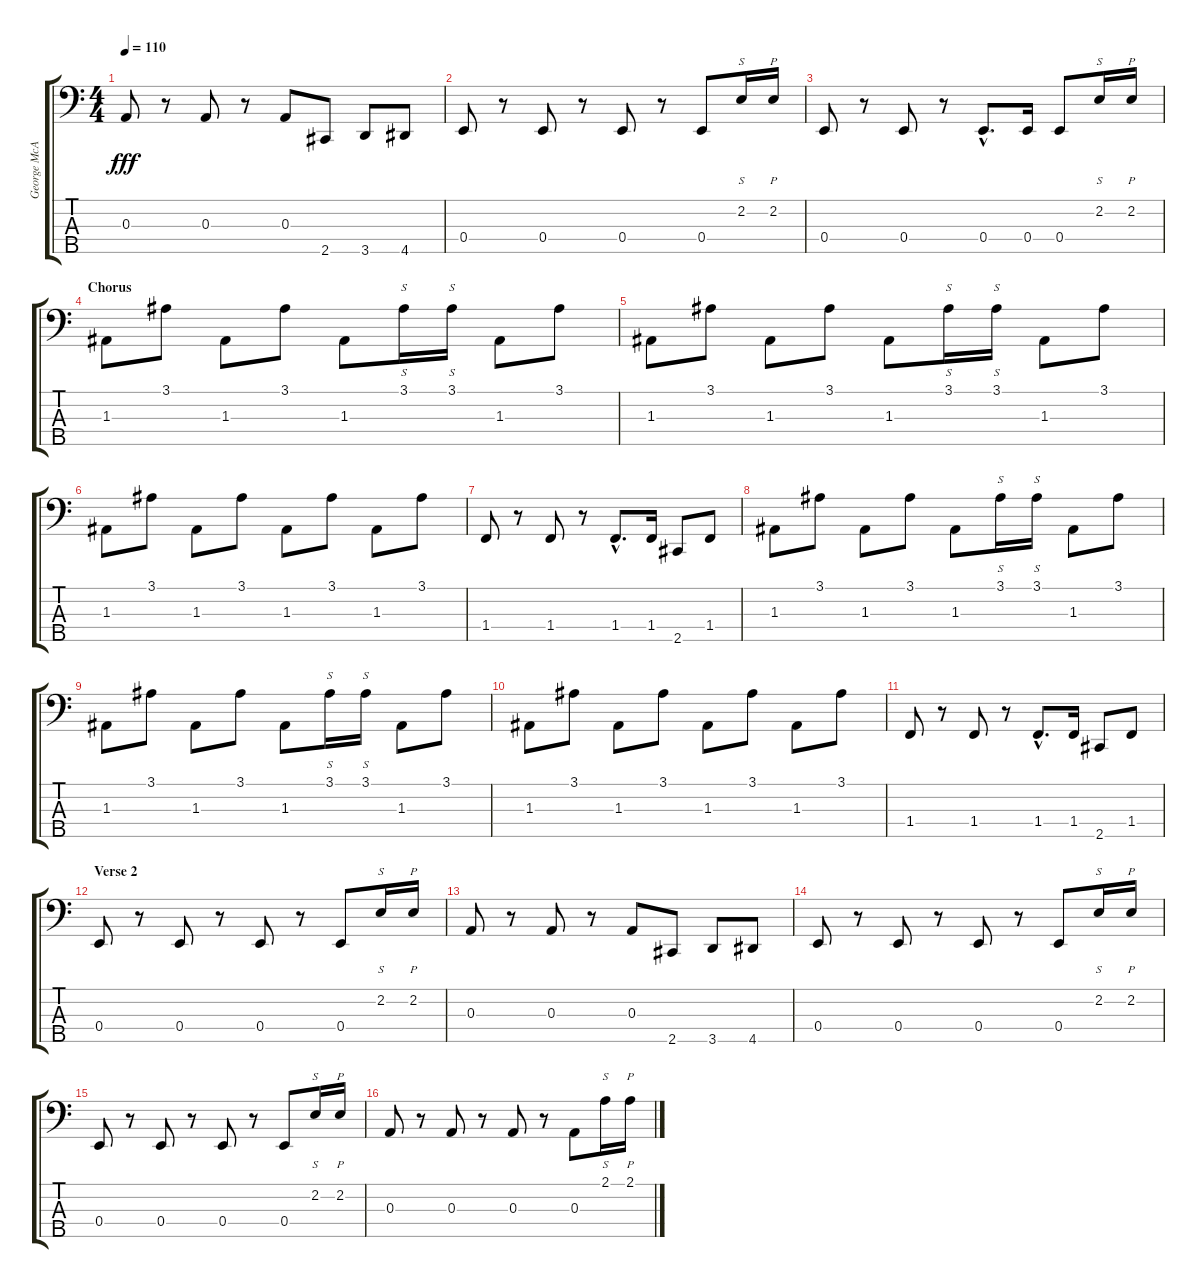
\track ("George McArdle" "George McA") {instrument electricbassfinger}
\staff {score tabs}
\tuning (G2 D2 A1 E1 B0) {hide}
\ts (4 4)
\tempo 110
\clef f4
\ks c
0.3.8{dy fff} r.8 0.3.8 r.8 0.3.8 2.5.8 3.5.8 4.5.8 |
0.4.8 r.8 0.4.8 r.8 0.4.8 r.8 0.4.8 2.2.16{s} 2.2.16{p} |
0.4.8 r.8 0.4.8 r.8 0.4{hac}.8{d} 0.4.16 0.4.8 2.2.16{s} 2.2.16{p} |
\section ("" "Chorus")
1.3.8 3.1.8 1.3.8 3.1.8 1.3.8 3.1.16{s} 3.1.16{s} 1.3.8 3.1.8 |
1.3.8 3.1.8 1.3.8 3.1.8 1.3.8 3.1.16{s} 3.1.16{s} 1.3.8 3.1.8 |
1.3.8 3.1.8 1.3.8 3.1.8 1.3.8 3.1.8 1.3.8 3.1.8 |
1.4.8 r.8 1.4.8 r.8 1.4{hac}.8{d} 1.4.16 2.5.8 1.4.8 |
1.3.8 3.1.8 1.3.8 3.1.8 1.3.8 3.1.16{s} 3.1.16{s} 1.3.8 3.1.8 |
1.3.8 3.1.8 1.3.8 3.1.8 1.3.8 3.1.16{s} 3.1.16{s} 1.3.8 3.1.8 |
1.3.8 3.1.8 1.3.8 3.1.8 1.3.8 3.1.8 1.3.8 3.1.8 |
1.4.8 r.8 1.4.8 r.8 1.4{hac}.8{d} 1.4.16 2.5.8 1.4.8 |
\section ("" "Verse 2")
0.4.8 r.8 0.4.8 r.8 0.4.8 r.8 0.4.8 2.2.16{s} 2.2.16{p} |
0.3.8 r.8 0.3.8 r.8 0.3.8 2.5.8 3.5.8 4.5.8 |
0.4.8 r.8 0.4.8 r.8 0.4.8 r.8 0.4.8 2.2.16{s} 2.2.16{p} |
0.4.8 r.8 0.4.8 r.8 0.4.8 r.8 0.4.8 2.2.16{s} 2.2.16{p} |
0.3.8 r.8 0.3.8 r.8 0.3.8 r.8 0.3.8 2.1.16{s} 2.1.16{p}
